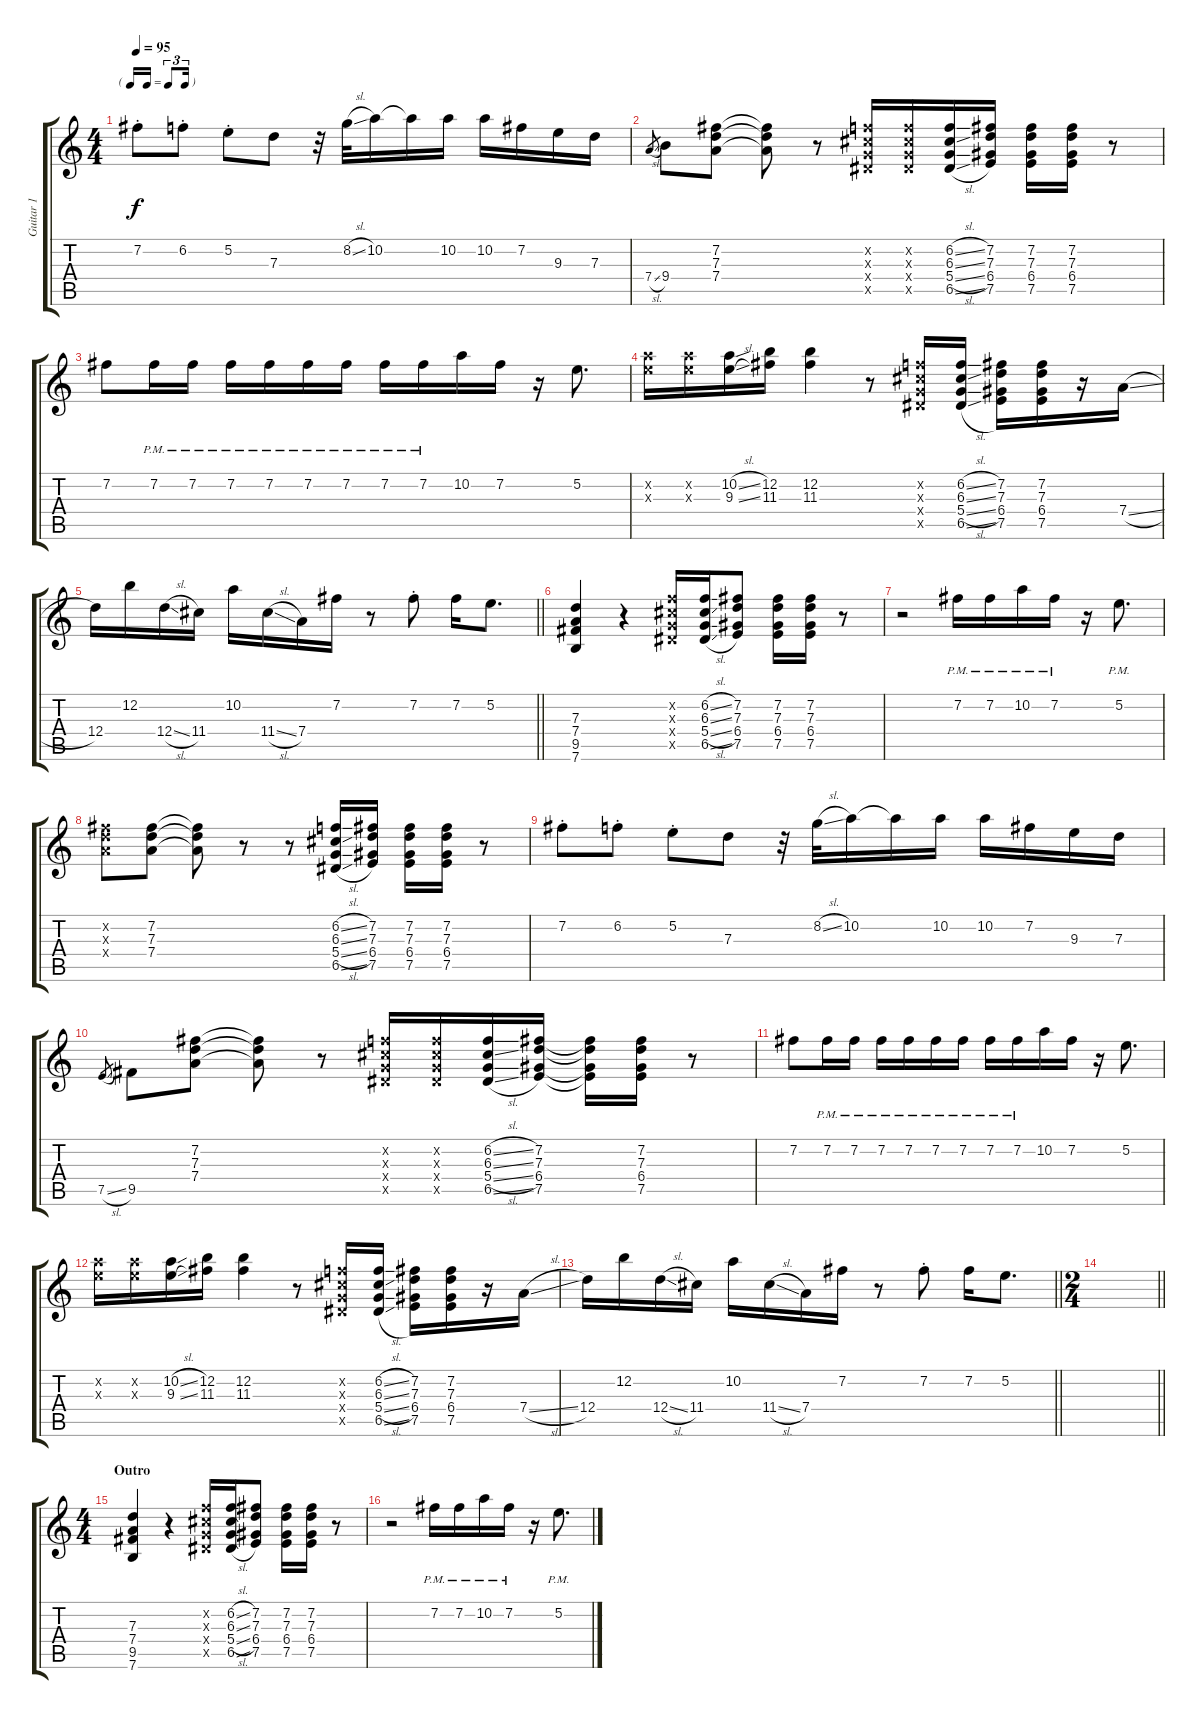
\track ("Guitar 1" "Guitar 1") {instrument electricguitarjazz}
\staff {score tabs}
\tuning (E4 B3 G3 D3 A2 E2) {hide}
\ts (4 4)
\tf triplet16th
\tempo 95
\clef g2
\ks c
7.2{st}.8{dy f} 6.2{st}.8 5.2{st}.8 7.3.8 r.32 8.2{sl}.32 10.2.16 10.2{t}.16 10.2.16 10.2.16 7.2.16 9.3.16 7.3.16 |
7.4{sl}.8{gr} 9.4.8 (7.2 7.3 7.4).8 (7.2{t} 7.3{t} 7.4{t}).8 r.8 (6.2{x} 6.3{x} 5.4{x} 6.5{x}).16 (6.2{x} 6.3{x} 5.4{x} 6.5{x}).16 (6.2{sl} 6.3{sl} 5.4{sl} 6.5{sl}).16 (7.2 7.3 6.4 7.5).16 (7.2 7.3 6.4 7.5).16 (7.2 7.3 6.4 7.5).16 r.8 |
7.2.8 7.2{pm}.16 7.2{pm}.16 7.2{pm}.16 7.2{pm}.16 7.2{pm}.16 7.2{pm}.16 7.2{pm}.16 7.2{pm}.16 10.2.16 7.2.16 r.16 5.2.8{d} |
(10.2{x} 9.3{x}).16 (10.2{x} 9.3{x}).16 (10.2{sl} 9.3{sl}).16 (12.2 11.3).16 (12.2 11.3).4 r.8 (6.2{x} 6.3{x} 5.4{x} 6.5{x}).16 (6.2{sl} 6.3{sl} 5.4{sl} 6.5{sl}).16 (7.2 7.3 6.4 7.5).16 (7.2 7.3 6.4 7.5).16 r.16 7.4{sl}.16 |
\barLineRight lightlight
12.4.16 12.2.16 12.4{sl}.16 11.4.16 10.2.16 11.4{sl}.16 7.4.16 7.2.16 r.8 7.2{st}.8 7.2.16 5.2.8{d} |
(7.3 7.4 9.5 7.6).4 r.4 (6.2{x} 6.3{x} 5.4{x} 6.5{x}).16 (6.2{sl} 6.3{sl} 5.4{sl} 6.5{sl}).16 (7.2 7.3 6.4 7.5).8 (7.2 7.3 6.4 7.5).16 (7.2 7.3 6.4 7.5).16 r.8 |
r.2 7.2{pm}.16 7.2{pm}.16 10.2{pm}.16 7.2{pm}.16 r.16 5.2{pm}.8{d} |
(7.2{x} 7.3{x} 7.4{x}).8 (7.2 7.3 7.4).8 (7.2{t} 7.3{t} 7.4{t}).8 r.8 r.8 (6.2{sl} 6.3{sl} 5.4{sl} 6.5{sl}).16 (7.2 7.3 6.4 7.5).16 (7.2 7.3 6.4 7.5).16 (7.2 7.3 6.4 7.5).16 r.8 |
7.2{st}.8 6.2{st}.8 5.2{st}.8 7.3.8 r.32 8.2{sl}.32 10.2.16 10.2{t}.16 10.2.16 10.2.16 7.2.16 9.3.16 7.3.16 |
7.5{sl}.8{gr} 9.5.8 (7.2 7.3 7.4).8 (7.2{t} 7.3{t} 7.4{t}).8 r.8 (6.2{x} 6.3{x} 5.4{x} 6.5{x}).16 (6.2{x} 6.3{x} 5.4{x} 6.5{x}).16 (6.2{sl} 6.3{sl} 5.4{sl} 6.5{sl}).16 (7.2 7.3 6.4 7.5).16 (7.2{t} 7.3{t} 6.4{t} 7.5{t}).16 (7.2 7.3 6.4 7.5).16 r.8 |
7.2.8 7.2{pm}.16 7.2{pm}.16 7.2{pm}.16 7.2{pm}.16 7.2{pm}.16 7.2{pm}.16 7.2{pm}.16 7.2{pm}.16 10.2.16 7.2.16 r.16 5.2.8{d} |
(10.2{x} 9.3{x}).16 (10.2{x} 9.3{x}).16 (10.2{sl} 9.3{sl}).16 (12.2 11.3).16 (12.2 11.3).4 r.8 (6.2{x} 6.3{x} 5.4{x} 6.5{x}).16 (6.2{sl} 6.3{sl} 5.4{sl} 6.5{sl}).16 (7.2 7.3 6.4 7.5).16 (7.2 7.3 6.4 7.5).16 r.16 7.4{sl}.16 |
\barLineRight lightlight
12.4.16 12.2.16 12.4{sl}.16 11.4.16 10.2.16 11.4{sl}.16 7.4.16 7.2.16 r.8 7.2{st}.8 7.2.16 5.2.8{d} |
\ts (2 4)
\barLineRight lightlight
|
\ts (4 4)
\section ("" "Outro")
(7.3 7.4 9.5 7.6).4 r.4 (6.2{x} 6.3{x} 5.4{x} 6.5{x}).16 (6.2{sl} 6.3{sl} 5.4{sl} 6.5{sl}).16 (7.2 7.3 6.4 7.5).8 (7.2 7.3 6.4 7.5).16 (7.2 7.3 6.4 7.5).16 r.8 |
r.2 7.2{pm}.16 7.2{pm}.16 10.2{pm}.16 7.2{pm}.16 r.16 5.2{pm}.8{d}
